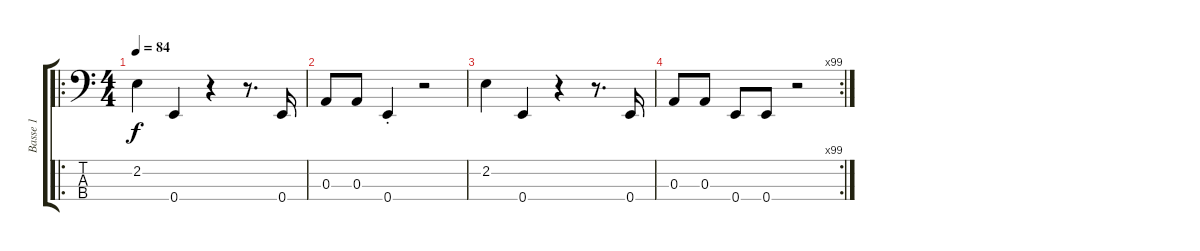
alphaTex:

\track ("Basse 1" "Basse 1") {instrument electricbassfinger}
\staff {score tabs}
\tuning (G2 D2 A1 E1) {hide}
\ro
\ts (4 4)
\tempo 84
\clef f4
\ks c
2.2.4{dy f instrument electricbassfinger} 0.4.4 r.4 r.8{d} 0.4.16 |
0.3.8 0.3.8 0.4{st}.4 r.2 |
2.2.4 0.4.4 r.4 r.8{d} 0.4.16 |
\rc 99
0.3.8 0.3.8 0.4.8 0.4.8 r.2
